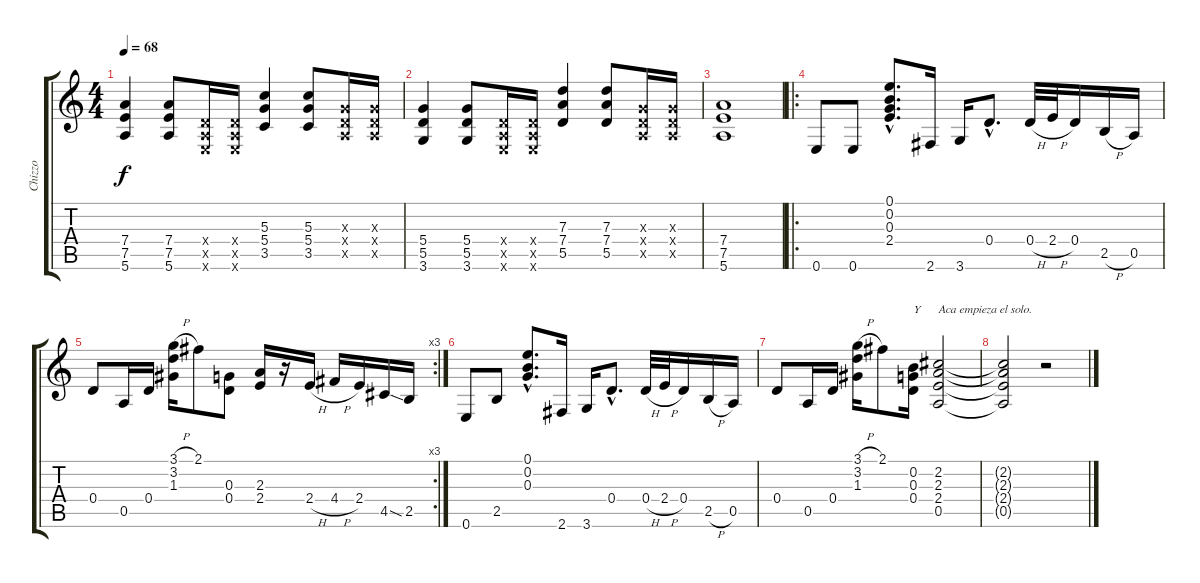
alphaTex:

\track ("Chizzo" "Chizzo") {instrument distortionguitar}
\staff {score tabs}
\tuning (E4 B3 G3 D3 A2 E2) {hide}
\ts (4 4)
\tempo 68
\clef g2
\ks c
(7.4 7.5 5.6).4{dy f} (7.4 7.5 5.6).8 (0.4{x} 0.5{x} 0.6{x}).16 (0.4{x} 0.5{x} 0.6{x}).16 (5.3 5.4 3.5).4 (5.3 5.4 3.5).8 (0.3{x} 0.4{x} 0.5{x}).16 (0.3{x} 0.4{x} 0.5{x}).16 |
(5.4 5.5 3.6).4 (5.4 5.5 3.6).8 (0.4{x} 0.5{x} 0.6{x}).16 (0.4{x} 0.5{x} 0.6{x}).16 (7.3 7.4 5.5).4 (7.3 7.4 5.5).8 (0.3{x} 0.4{x} 0.5{x}).16 (0.3{x} 0.4{x} 0.5{x}).16 |
(7.4 7.5 5.6).1 |
\ro
0.6.8 0.6.8 (0.1{hac} 0.2{hac} 0.3{hac} 2.4{hac}).8{d} 2.6.16 3.6.16 0.4{hac}.8{d} 0.4{h}.32 2.4{h}.32 0.4.16 2.5{h}.16 0.5.16 |
\rc 3
0.4.8 0.5.16 0.4.16 (3.1{h} 3.2 1.3).16 2.1.8 (0.3 0.4).8 (2.3 2.4).16 r.16 2.4{h}.16 4.4{h}.16 2.4.16 4.5{sod}.16 2.5.16 |
0.6.8 2.5.8 (0.1{hac} 0.2{hac} 0.3{hac}).8{d} 2.6.16 3.6.16 0.4{hac}.8{d} 0.4{h}.32 2.4{h}.32 0.4.16 2.5{h}.16 0.5.16 |
0.4.8 0.5.16 0.4.16 (3.1{h} 3.2 1.3).16 2.1.8 (0.2 0.3 0.4).16{txt "Y"} (2.2 2.3 2.4 0.5).2{txt "Aca empieza el solo."} |
(2.2{t} 2.3{t} 2.4{t} 0.5{t}).2 r.2
